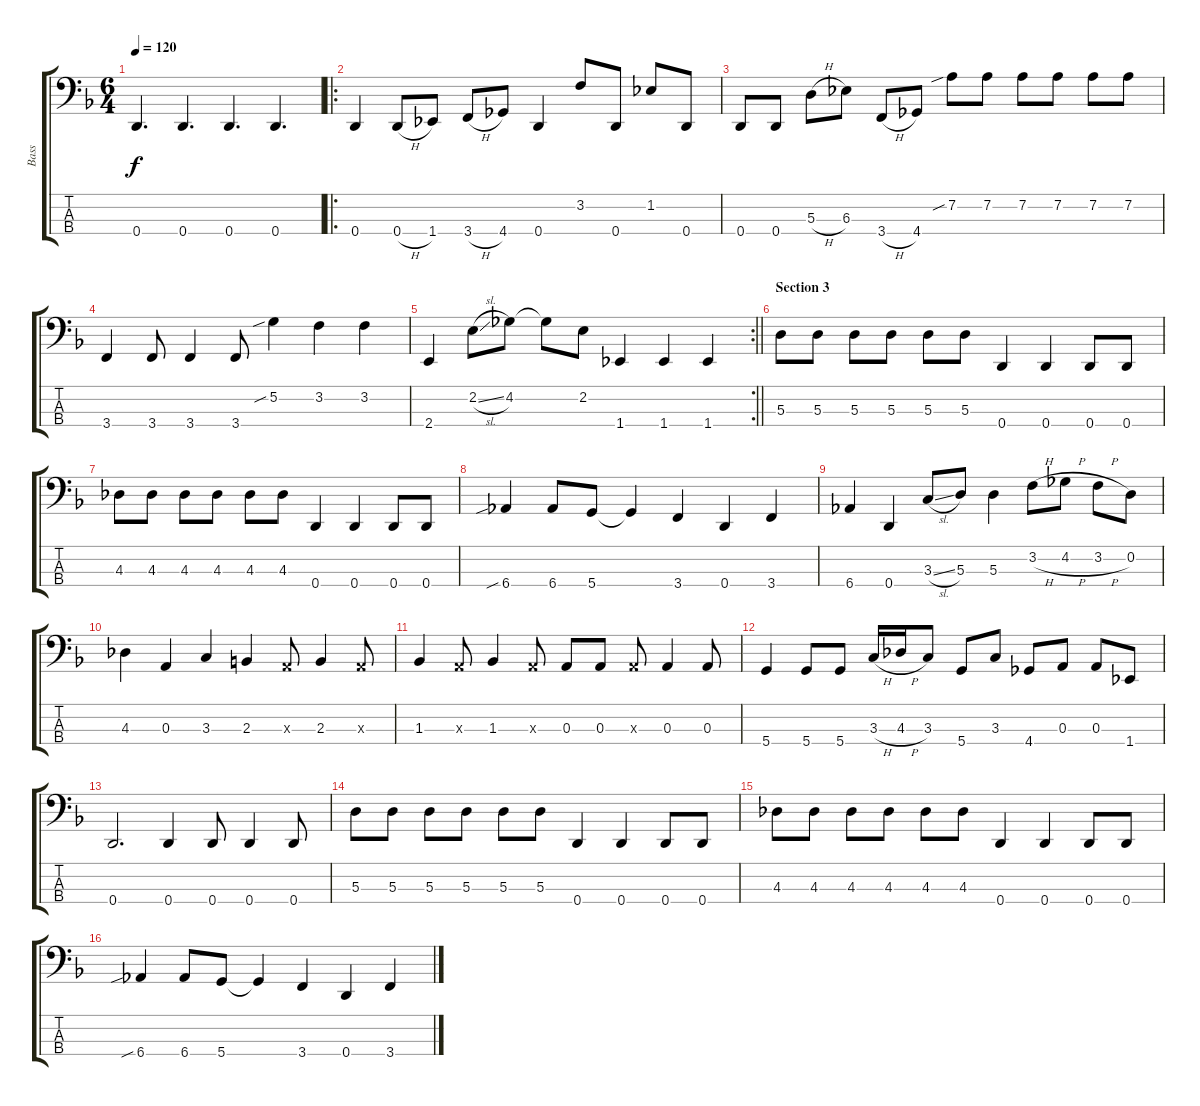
\track ("Bass" "Bass") {instrument electricbassfinger}
\staff {score tabs}
\tuning (G2 D2 A1 D1) {hide}
\ts (6 4)
\tempo 120
\clef f4
\ks f
0.4.4{d dy f} 0.4.4{d} 0.4.4{d} 0.4.4{d} |
\ro
0.4.4 0.4{h}.8 1.4.8 3.4{h}.8 4.4.8 0.4.4 3.2.8 0.4.8 1.2.8 0.4.8 |
0.4.8 0.4.8 5.3{h}.8 6.3.8 3.4{h}.8 4.4.8 7.2{sib}.8 7.2.8 7.2.8 7.2.8 7.2.8 7.2.8 |
3.4.4 3.4.8 3.4.4 3.4.8 5.2{sib}.4 3.2.4 3.2.4 |
\rc 2
\barLineRight lightlight
2.4.4 2.2{sl}.8 4.2.8 4.2{t}.8 2.2.8 1.4.4 1.4.4 1.4.4 |
\section ("" "Section 3")
5.3.8 5.3.8 5.3.8 5.3.8 5.3.8 5.3.8 0.4.4 0.4.4 0.4.8 0.4.8 |
4.3.8 4.3.8 4.3.8 4.3.8 4.3.8 4.3.8 0.4.4 0.4.4 0.4.8 0.4.8 |
6.4{sib}.4 6.4.8 5.4.8 5.4{t}.4 3.4.4 0.4.4 3.4.4 |
6.4.4 0.4.4 3.3{sl}.8 5.3.8 5.3.4 3.2{h}.8 4.2{h}.8 3.2{h}.8 0.2.8 |
4.3.4 0.3.4 3.3.4 2.3.4 0.3{x}.8 2.3.4 0.3{x}.8 |
1.3.4 0.3{x}.8 1.3.4 0.3{x}.8 0.3.8 0.3.8 0.3{x}.8 0.3.4 0.3.8 |
5.4.4 5.4.8 5.4.8 3.3{h}.16 4.3{h}.16 3.3.8 5.4.8 3.3.8 4.4.8 0.3.8 0.3.8 1.4.8 |
0.4.2{d} 0.4.4 0.4.8 0.4.4 0.4.8 |
5.3.8 5.3.8 5.3.8 5.3.8 5.3.8 5.3.8 0.4.4 0.4.4 0.4.8 0.4.8 |
4.3.8 4.3.8 4.3.8 4.3.8 4.3.8 4.3.8 0.4.4 0.4.4 0.4.8 0.4.8 |
6.4{sib}.4 6.4.8 5.4.8 5.4{t}.4 3.4.4 0.4.4 3.4.4
